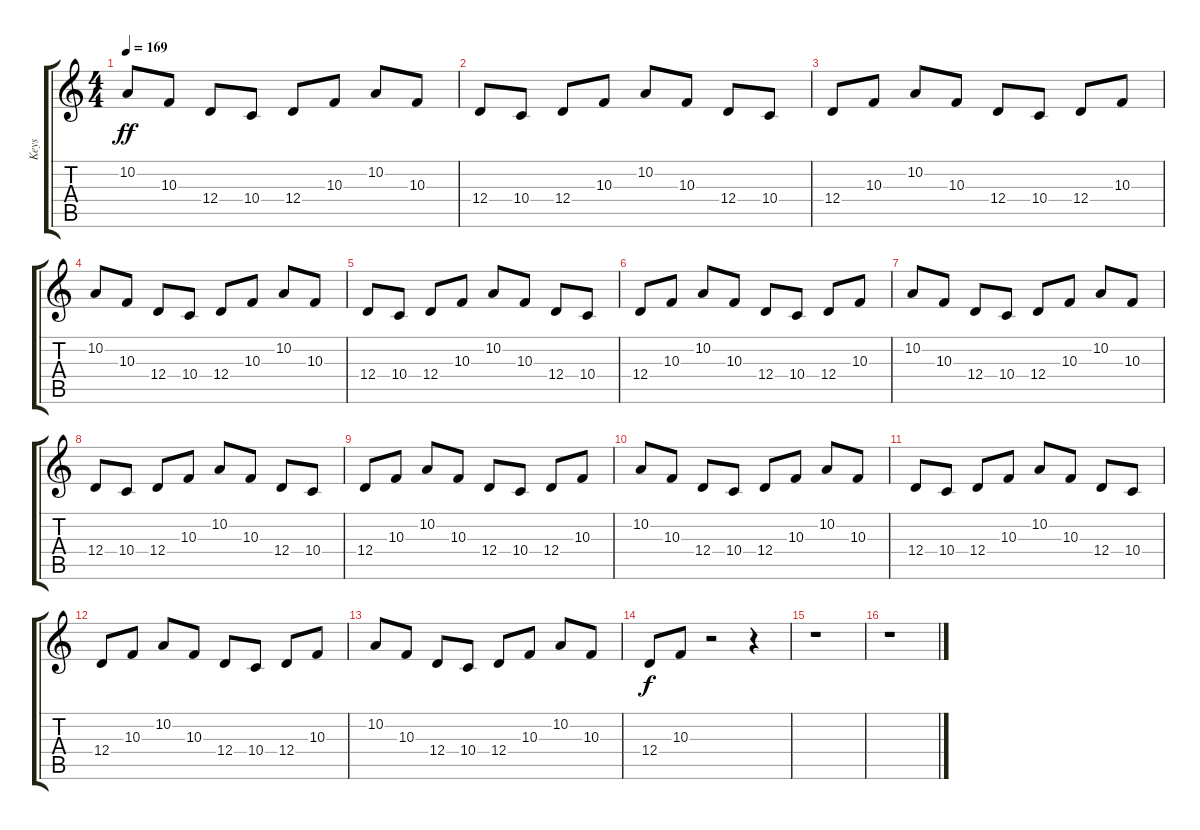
\track ("Keys" "Keys") {instrument stringensemble2}
\staff {score tabs}
\tuning (E4 B3 G3 D3 A2 E2) {hide}
\ts (4 4)
\tempo 169
\clef g2
\ks c
10.2.8{dy ff} 10.3.8 12.4.8 10.4.8 12.4.8 10.3.8 10.2.8 10.3.8 |
12.4.8 10.4.8 12.4.8 10.3.8 10.2.8 10.3.8 12.4.8 10.4.8 |
12.4.8 10.3.8 10.2.8 10.3.8 12.4.8 10.4.8 12.4.8 10.3.8 |
10.2.8 10.3.8 12.4.8 10.4.8 12.4.8 10.3.8 10.2.8 10.3.8 |
12.4.8 10.4.8 12.4.8 10.3.8 10.2.8 10.3.8 12.4.8 10.4.8 |
12.4.8 10.3.8 10.2.8 10.3.8 12.4.8 10.4.8 12.4.8 10.3.8 |
10.2.8 10.3.8 12.4.8 10.4.8 12.4.8 10.3.8 10.2.8 10.3.8 |
12.4.8 10.4.8 12.4.8 10.3.8 10.2.8 10.3.8 12.4.8 10.4.8 |
12.4.8 10.3.8 10.2.8 10.3.8 12.4.8 10.4.8 12.4.8 10.3.8 |
10.2.8 10.3.8 12.4.8 10.4.8 12.4.8 10.3.8 10.2.8 10.3.8 |
12.4.8 10.4.8 12.4.8 10.3.8 10.2.8 10.3.8 12.4.8 10.4.8 |
12.4.8 10.3.8 10.2.8 10.3.8 12.4.8 10.4.8 12.4.8 10.3.8 |
10.2.8 10.3.8 12.4.8 10.4.8 12.4.8 10.3.8 10.2.8 10.3.8 |
12.4.8{dy f} 10.3.8 r.2 r.4 |
r.1 |
r.1
